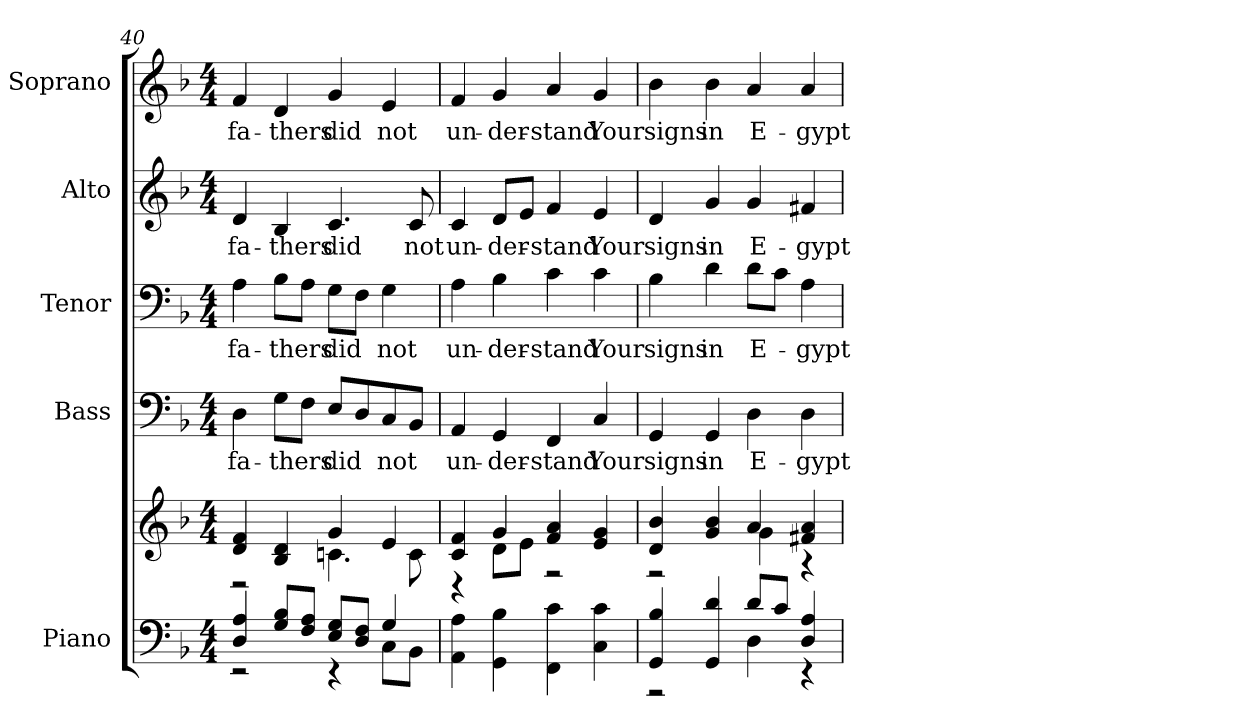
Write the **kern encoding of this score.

**kern	**kern	**kern	**text	**kern	**text	**kern	**text	**kern	**text
*part5	*part5	*part4	*part4	*part3	*part3	*part2	*part2	*part1	*part1
*staff6	*staff5	*staff4	*staff4	*staff3	*staff3	*staff2	*staff2	*staff1	*staff1
*I"Piano	*	*I"Bass	*	*I"Tenor	*	*I"Alto	*	*I"Soprano	*
*I'Pno.	*	*I'B.	*	*I'T.	*	*I'A.	*	*I'S.	*
*clefF4	*clefG2	*clefF4	*	*clefF4	*	*clefG2	*	*clefG2	*
*k[b-]	*k[b-]	*k[b-]	*	*k[b-]	*	*k[b-]	*	*k[b-]	*
*F:	*F:	*F:	*	*F:	*	*F:	*	*F:	*
*M4/4	*M4/4	*M4/4	*	*M4/4	*	*M4/4	*	*M4/4	*
=40	=40	=40	=40	=40	=40	=40	=40	=40	=40
*^	*^	*	*	*	*	*	*	*	*
!	!	!	!	!	!LO:LY:b:color=#000000	!	!	!	!	!	!
!	!	!	!	!	!	!	!LO:LY:b:color=#000000	!	!	!	!
!	!	!	!	!	!	!	!	!	!LO:LY:b:color=#000000	!	!
!	!	!	!	!	!	!	!	!	!	!	!LO:LY:b:color=#000000
4Di/ 4Ai	2r	4di/ 4fi	2r	4Di\	fa-	4Ai\	fa-	4di/	fa-	4fi/	fa-
!	!	!	!	!	!LO:LY:b:color=#000000	!	!	!	!	!	!
!	!	!	!	!	!	!	!LO:LY:b:color=#000000	!	!	!	!
!	!	!	!	!	!	!	!	!	!LO:LY:b:color=#000000	!	!
!	!	!	!	!	!	!	!	!	!	!	!LO:LY:b:color=#000000
8Gi/ 8B-iL	.	4B-i/ 4di	.	8Gi\L	-thers	8B-i\L	-thers	4B-i/	-thers	4di/	-thers
8Fi/ 8AiJ	.	.	.	8Fi\J	.	8Ai\J	.	.	.	.	.
!	!	!	!	!	!LO:LY:b:color=#000000	!	!	!	!	!	!
!	!	!	!	!	!	!	!LO:LY:b:color=#000000	!	!	!	!
!	!	!	!	!	!	!	!	!	!LO:LY:b:color=#000000	!	!
!	!	!	!	!	!	!	!	!	!	!	!LO:LY:b:color=#000000
8Ei/ 8GiL	4r	4gi/	4.cni\	8Ei/L	did	8Gi\L	did	4.ci/	did	4gi/	did
8Di/ 8FiJ	.	.	.	8Di/	.	8Fi\J	.	.	.	.	.
!	!	!	!	!	!LO:LY:b:color=#000000	!	!	!	!	!	!
!	!	!	!	!	!	!	!LO:LY:b:color=#000000	!	!	!	!
!	!	!	!	!	!	!	!	!	!	!	!LO:LY:b:color=#000000
4Gi/	8Ci\L	4ei/	.	8Ci/	not	4Gi\	not	.	.	4ei/	not
!	!	!	!	!	!	!	!	!	!LO:LY:b:color=#000000	!	!
.	8BB-i\J	.	8ci\	8BB-i/J	.	.	.	8ci/	not	.	.
*v	*v	*	*	*	*	*	*	*	*	*	*
=41	=41	=41	=41	=41	=41	=41	=41	=41	=41	=41
*^	*	*	*	*	*	*	*	*	*	*
!	!	!	!	!	!LO:LY:b:color=#000000	!	!	!	!	!	!
*v	*v	*	*	*	*	*	*	*	*	*	*
*^	*	*	*	*	*	*	*	*	*	*
!	!	!	!	!	!	!	!LO:LY:b:color=#000000	!	!	!	!
*v	*v	*	*	*	*	*	*	*	*	*	*
*^	*	*	*	*	*	*	*	*	*	*
!	!	!	!	!	!	!	!	!	!LO:LY:b:color=#000000	!	!
*v	*v	*	*	*	*	*	*	*	*	*	*
*^	*	*	*	*	*	*	*	*	*	*
!	!	!	!	!	!	!	!	!	!	!	!LO:LY:b:color=#000000
*v	*v	*	*	*	*	*	*	*	*	*	*
4AAi\ 4Ai	4ci/ 4fi	4r	4AAi/	un-	4Ai\	un-	4ci/	un-	4fi/	un-
!	!	!	!	!LO:LY:b:color=#000000	!	!	!	!	!	!
!	!	!	!	!	!	!LO:LY:b:color=#000000	!	!	!	!
!	!	!	!	!	!	!	!	!LO:LY:b:color=#000000	!	!
!	!	!	!	!	!	!	!	!	!	!LO:LY:b:color=#000000
4GGi\ 4B-i	4gi/	8di\L	4GGi/	-der-	4B-i\	-der-	8di/L	-der-	4gi/	-der-
.	.	8ei\J	.	.	.	.	8ei/J	.	.	.
!	!	!	!	!LO:LY:b:color=#000000	!	!	!	!	!	!
!	!	!	!	!	!	!LO:LY:b:color=#000000	!	!	!	!
!	!	!	!	!	!	!	!	!LO:LY:b:color=#000000	!	!
!	!	!	!	!	!	!	!	!	!	!LO:LY:b:color=#000000
4FFi\ 4ci	4fi/ 4ai	2r	4FFi/	-stand	4ci\	-stand	4fi/	-stand	4ai/	-stand
!	!	!	!	!LO:LY:b:color=#000000	!	!	!	!	!	!
!	!	!	!	!	!	!LO:LY:b:color=#000000	!	!	!	!
!	!	!	!	!	!	!	!	!LO:LY:b:color=#000000	!	!
!	!	!	!	!	!	!	!	!	!	!LO:LY:b:color=#000000
4Ci\ 4ci	4ei/ 4gi	.	4Ci/	Your	4ci\	Your	4ei/	Your	4gi/	Your
!!LO:LB:g=z
=42	=42	=42	=42	=42	=42	=42	=42	=42	=42	=42
*^	*	*	*	*	*	*	*	*	*	*
!	!	!	!	!	!LO:LY:b:color=#000000	!	!	!	!	!	!
!	!	!	!	!	!	!	!LO:LY:b:color=#000000	!	!	!	!
!	!	!	!	!	!	!	!	!	!LO:LY:b:color=#000000	!	!
!	!	!	!	!	!	!	!	!	!	!	!LO:LY:b:color=#000000
4GGi/ 4B-i	2r	4di/ 4b-i	2r	4GGi/	signs	4B-i\	signs	4di/	signs	4b-i\	signs
!	!	!	!	!	!LO:LY:b:color=#000000	!	!	!	!	!	!
!	!	!	!	!	!	!	!LO:LY:b:color=#000000	!	!	!	!
!	!	!	!	!	!	!	!	!	!LO:LY:b:color=#000000	!	!
!	!	!	!	!	!	!	!	!	!	!	!LO:LY:b:color=#000000
4GGi/ 4di	.	4gi/ 4b-i	.	4GGi/	in	4di\	in	4gi/	in	4b-i\	in
!	!	!	!	!	!LO:LY:b:color=#000000	!	!	!	!	!	!
!	!	!	!	!	!	!	!LO:LY:b:color=#000000	!	!	!	!
!	!	!	!	!	!	!	!	!	!LO:LY:b:color=#000000	!	!
!	!	!	!	!	!	!	!	!	!	!	!LO:LY:b:color=#000000
8di/L	4Di\	4ai/	4gi\	4Di\	E-	8di\L	E-	4gi/	E-	4ai/	E-
8ci/J	.	.	.	.	.	8ci\J	.	.	.	.	.
!	!	!	!	!	!LO:LY:b:color=#000000	!	!	!	!	!	!
!	!	!	!	!	!	!	!LO:LY:b:color=#000000	!	!	!	!
!	!	!	!	!	!	!	!	!	!LO:LY:b:color=#000000	!	!
!	!	!	!	!	!	!	!	!	!	!	!LO:LY:b:color=#000000
4Di/ 4Ai	4r	4f#Xi/ 4ai	4r	4Di\	-gypt	4Ai\	-gypt	4f#Xi/	-gypt	4ai/	-gypt
*v	*v	*	*	*	*	*	*	*	*	*	*
*	*v	*v	*	*	*	*	*	*	*	*
=	=	=	=	=	=	=	=	=	=
*-	*-	*-	*-	*-	*-	*-	*-	*-	*-
